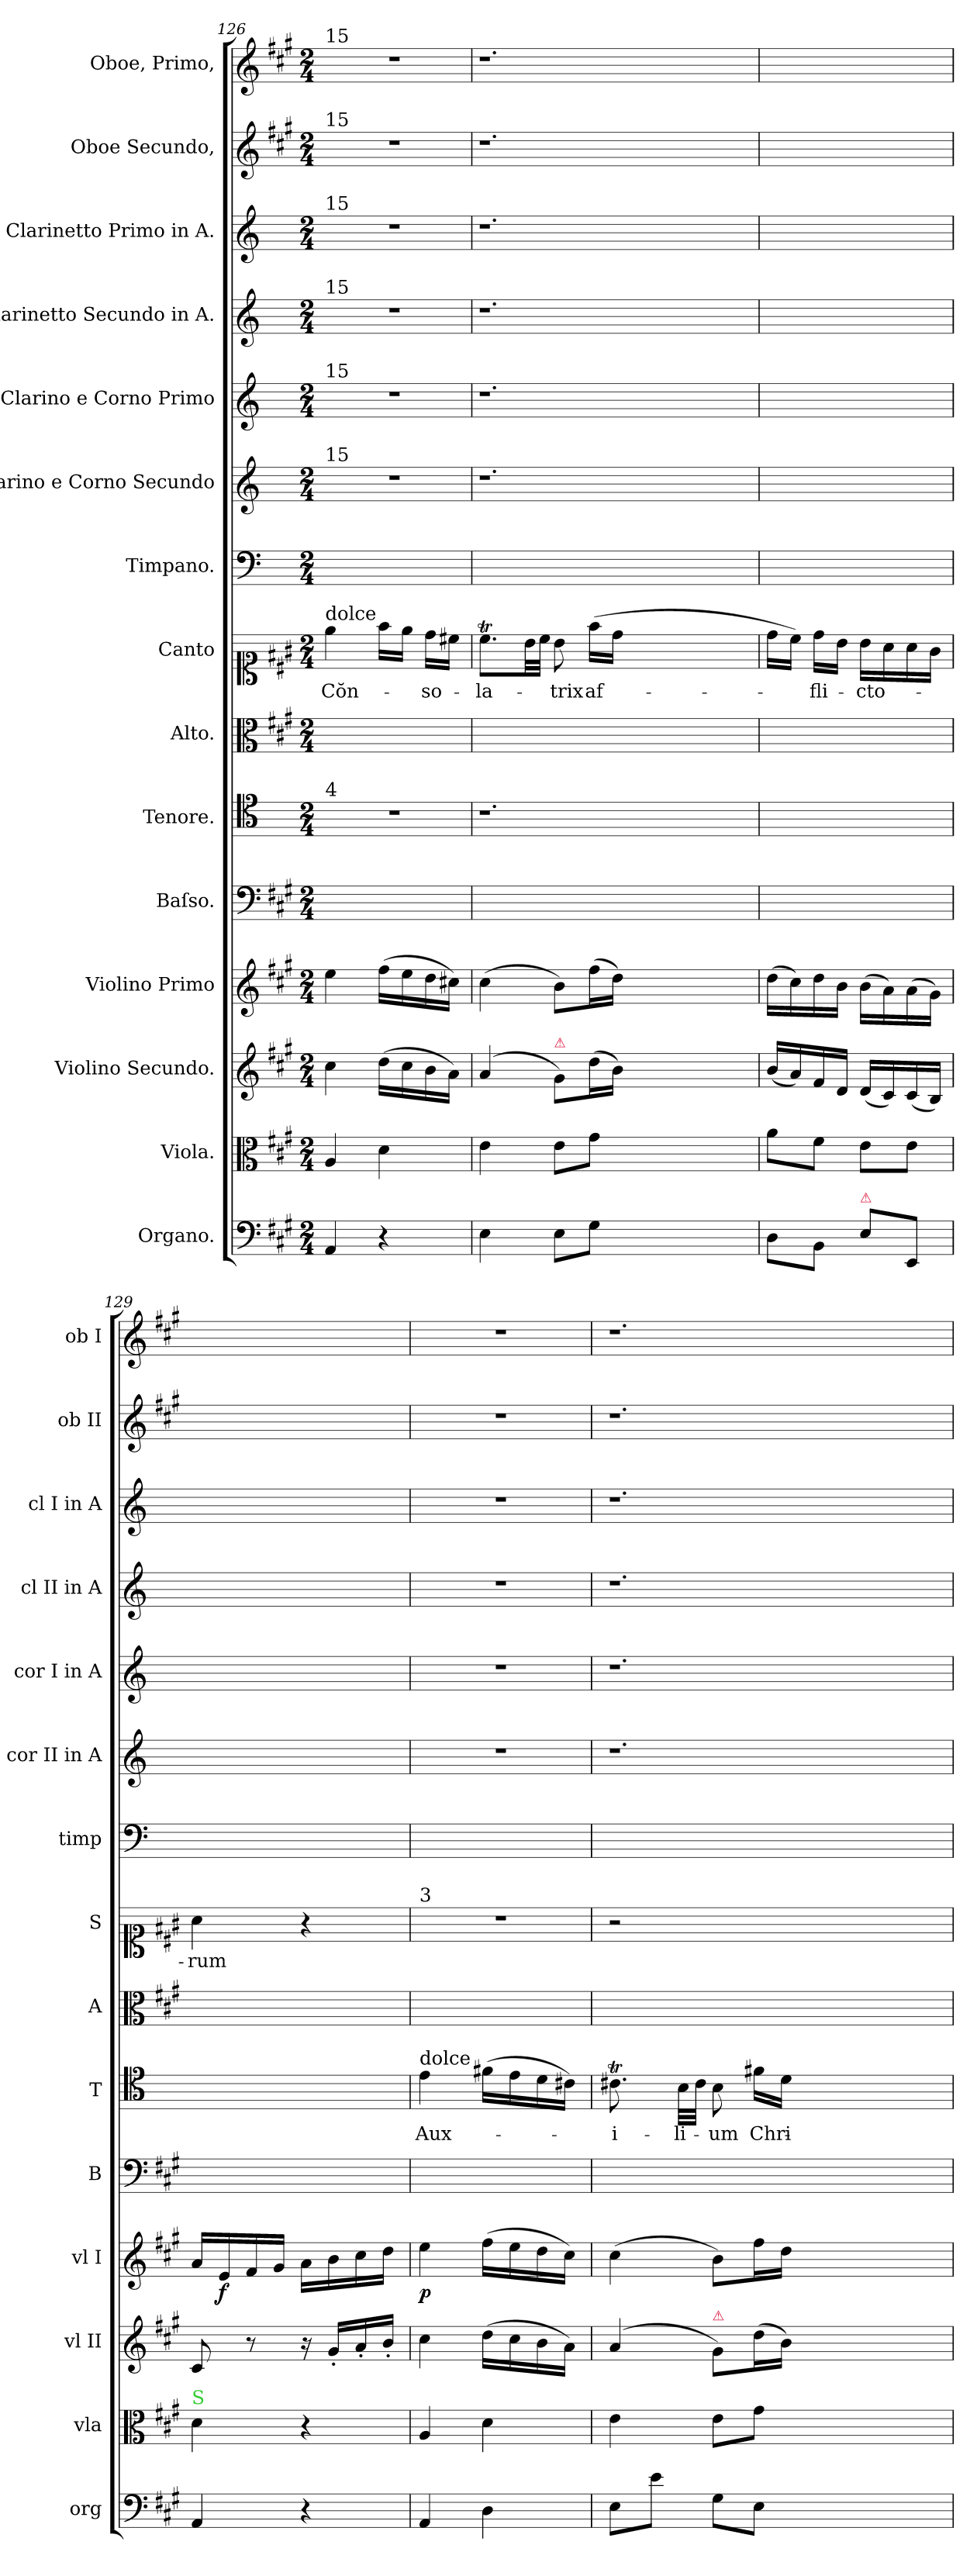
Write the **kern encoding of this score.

**kern	**kern	**dynam	**kern	**kern	**dynam	**kern	**kern	**text	**kern	**kern	**text	**kern	**kern	**kern	**kern	**kern	**kern	**kern
*part15	*part14	*part14	*part13	*part12	*part12	*part11	*part10	*part10	*part9	*part8	*part8	*part7	*part6	*part5	*part4	*part3	*part2	*part1
*staff15	*staff14	*staff14	*staff13	*staff12	*staff12	*staff11	*staff10	*staff10	*staff9	*staff8	*staff8	*staff7	*staff6	*staff5	*staff4	*staff3	*staff2	*staff1
*I"Organo.	*I"Viola.	*	*I"Violino Secundo.	*I"Violino Primo	*	*I"Baſso.	*I"Tenore.	*	*I"Alto.	*I"Canto	*	*I"Timpano.	*I"Clarino e Corno Secundo	*I"Clarino e Corno Primo	*I"Clarinetto Secundo in A.	*I"Clarinetto Primo in A.	*I"Oboe Secundo,	*I"Oboe, Primo,
*I'org	*I'vla	*	*I'vl II	*I'vl I	*	*I'B	*I'T	*	*I'A	*I'S	*	*I'timp	*I'cor II in A	*I'cor I in A	*I'cl II in A	*I'cl I in A	*I'ob II	*I'ob I
*clefF4	*clefC3	*	*clefG2	*clefG2	*	*clefF4	*clefC4	*	*clefC3	*clefC1	*	*clefF4	*clefG2	*clefG2	*clefG2	*clefG2	*clefG2	*clefG2
*	*	*	*	*	*	*	*	*	*	*	*	*	*ITrd2c3	*ITrd2c3	*ITrd2c3	*ITrd2c3	*	*
*k[f#c#g#]	*k[f#c#g#]	*	*k[f#c#g#]	*k[f#c#g#]	*	*k[f#c#g#]	*	*	*k[f#c#g#]	*k[f#c#g#]	*	*k[]	*k[f#c#g#]	*k[f#c#g#]	*k[f#c#g#]	*k[f#c#g#]	*k[f#c#g#]	*k[f#c#g#]
*A:	*A:	*	*A:	*A:	*	*A:	*	*	*A:	*A:	*	*	*	*	*	*	*A:	*A:
*M2/4	*M2/4	*	*M2/4	*M2/4	*	*M2/4	*M2/4	*	*M2/4	*M2/4	*	*M2/4	*M2/4	*M2/4	*M2/4	*M2/4	*M2/4	*M2/4
=126	=126	=126	=126	=126	=126	=126	=126	=126	=126	=126	=126	=126	=126	=126	=126	=126	=126	=126
!	!	!	!	!	!	!	!	!	!	!	!	!	!	!	!	!	!	!LO:TX:a:t=15
!	!	!	!	!	!	!	!	!	!	!	!	!	!	!	!	!	!LO:TX:a:t=15	!
!	!	!	!	!	!	!	!	!	!	!	!	!	!	!	!	!LO:TX:a:t=15	!	!
!	!	!	!	!	!	!	!	!	!	!	!	!	!	!	!LO:TX:a:t=15	!	!	!
!	!	!	!	!	!	!	!	!	!	!	!	!	!	!LO:TX:a:t=15	!	!	!	!
!	!	!	!	!	!	!	!	!	!	!	!	!	!LO:TX:a:t=15	!	!	!	!	!
!	!	!	!	!	!	!	!	!	!	!LO:TX:a:t=dolce	!	!	!	!	!	!	!	!
!	!	!	!	!	!	!	!LO:TX:a:t=4	!	!	!	!	!	!	!	!	!	!	!
!	!	!LO:DY:b	!	!	!	!	!	!	!	!	!	!	!	!	!	!	!	!
4AA/	4A/	piano	4cc#\	4ee\	.	2ryy	2r	.	2ryy	4ee\	Cŏn-	2ryy	2r	2r	2r	2r	2r	2r
4r	4d\	.	(16dd\LL	(16ff#\LL	.	.	.	.	.	16ff#\LL	.	.	.	.	.	.	.	.
.	.	.	16cc#\	16ee\	.	.	.	.	.	16ee\JJ	.	.	.	.	.	.	.	.
.	.	.	16b\	16dd\	.	.	.	.	.	16dd\LL	-so-	.	.	.	.	.	.	.
.	.	.	16a\JJ)	16cc#X\JJ)	.	.	.	.	.	16cc#X\JJ	.	.	.	.	.	.	.	.
=127	=127	=127	=127	=127	=127	=127	=127	=127	=127	=127	=127	=127	=127	=127	=127	=127	=127	=127
4E\	4e\	.	(<4a/	(4cc#\	.	2ryy	1.r	.	2ryy	8.cc#t\L	-la-	2ryy	1.r	1.r	1.r	1.r	1.r	1.r
.	.	.	.	.	.	.	.	.	.	32b\LL	.	.	.	.	.	.	.	.
.	.	.	.	.	.	.	.	.	.	32cc#\JJJ	.	.	.	.	.	.	.	.
!	!	!	!LO:TX:a:color=crimson:t=⚠	!	!	!	!	!	!	!	!	!	!	!	!	!	!	!
8E\L	8e\L	.	8g#/L)	8b\L)	.	.	.	.	.	8b\	-trix	.	.	.	.	.	.	.
8G#\J	8g#\J	.	(16dd\L	(16ff#\L	.	.	.	.	.	(16ff#\LL	af-	.	.	.	.	.	.	.
.	.	.	16b\JJ)	16dd\JJ)	.	.	.	.	.	16dd\JJ	.	.	.	.	.	.	.	.
1ryy	1ryy	.	1ryy	1ryy	.	1ryy	.	.	1ryy	1ryy	.	1ryy	.	.	.	.	.	.
=128	=128	=128	=128	=128	=128	=128	=128	=128	=128	=128	=128	=128	=128	=128	=128	=128	=128	=128
8D\L	8a\L	.	(16b/LL	(16dd\LL	.	2ryy	2ryy	.	2ryy	16dd\LL	.	2ryy	2ryy	2ryy	2ryy	2ryy	2ryy	2ryy
.	.	.	16a/)	16cc#\)	.	.	.	.	.	16cc#\JJ)	.	.	.	.	.	.	.	.
8BB\J	8f#\J	.	16f#/	16dd\	.	.	.	.	.	16dd\LL	-fli-	.	.	.	.	.	.	.
.	.	.	16d/JJ	16b\JJ	.	.	.	.	.	16b\JJ	.	.	.	.	.	.	.	.
!LO:TX:a:color=crimson:t=⚠	!	!	!	!	!	!	!	!	!	!	!	!	!	!	!	!	!	!
8E\L	8e\L	.	(16d/LL	(16b\LL	.	.	.	.	.	16b\LL	-cto-	.	.	.	.	.	.	.
.	.	.	16c#/)	16a\)	.	.	.	.	.	16a\	.	.	.	.	.	.	.	.
8EE/J	8e\J	.	(16c#/	(16a\	.	.	.	.	.	16a\	.	.	.	.	.	.	.	.
.	.	.	16B/JJ)	16g#\JJ)	.	.	.	.	.	16g#\JJ	.	.	.	.	.	.	.	.
=129	=129	=129	=129	=129	=129	=129	=129	=129	=129	=129	=129	=129	=129	=129	=129	=129	=129	=129
!	!LO:TX:a:color=limegreen:t=S	!	!	!	!	!	!	!	!	!	!	!	!	!	!	!	!	!
4AA/	4d\	.	8c#/	16a/LL	.	2ryy	2ryy	.	2ryy	4a\	-rum	2ryy	2ryy	2ryy	2ryy	2ryy	2ryy	2ryy
.	.	.	.	16e/	f	.	.	.	.	.	.	.	.	.	.	.	.	.
.	.	.	8r	16f#/	.	.	.	.	.	.	.	.	.	.	.	.	.	.
.	.	.	.	16g#/JJ	.	.	.	.	.	.	.	.	.	.	.	.	.	.
4r	4r	.	16r	16a\LL	.	.	.	.	.	4r	.	.	.	.	.	.	.	.
.	.	.	16g#'/LL	16b\	.	.	.	.	.	.	.	.	.	.	.	.	.	.
.	.	.	16a'/	16cc#\	.	.	.	.	.	.	.	.	.	.	.	.	.	.
.	.	.	16b'/JJ	16dd\JJ	.	.	.	.	.	.	.	.	.	.	.	.	.	.
=130	=130	=130	=130	=130	=130	=130	=130	=130	=130	=130	=130	=130	=130	=130	=130	=130	=130	=130
!	!	!	!	!	!	!	!	!	!	!LO:TX:a:t=3	!	!	!	!	!	!	!	!
!	!	!	!	!	!	!	!LO:TX:a:t=dolce	!	!	!	!	!	!	!	!	!	!	!
4AA/	4A/	.	4cc#\	4ee\	p	2ryy	4e\	Aux-	2ryy	2r	.	2ryy	2r	2r	2r	2r	2r	2r
4D\	4d\	.	(16dd\LL	(16ff#\LL	.	.	(16f#\LL	.	.	.	.	.	.	.	.	.	.	.
.	.	.	16cc#\	16ee\	.	.	16e\	.	.	.	.	.	.	.	.	.	.	.
.	.	.	16b\	16dd\	.	.	16d\	.	.	.	.	.	.	.	.	.	.	.
.	.	.	16a\JJ)	16cc#\JJ)	.	.	16c#X\JJ)	.	.	.	.	.	.	.	.	.	.	.
=131	=131	=131	=131	=131	=131	=131	=131	=131	=131	=131	=131	=131	=131	=131	=131	=131	=131	=131
8E\L	4e\	.	(<4a/	(4cc#\	.	2ryy	8.c#t\	-i-	2ryy	2r	.	2ryy	1.r	1.r	1.r	1.r	1.r	1.r
8e\J	.	.	.	.	.	.	.	.	.	.	.	.	.	.	.	.	.	.
.	.	.	.	.	.	.	32B\LLL	-li-	.	.	.	.	.	.	.	.	.	.
.	.	.	.	.	.	.	32c#\JJJ	.	.	.	.	.	.	.	.	.	.	.
!	!	!	!LO:TX:a:color=crimson:t=⚠	!	!	!	!	!	!	!	!	!	!	!	!	!	!	!
8G#\L	8e\L	.	8g#/L)	8b\L)	.	.	8B\	-um	.	.	.	.	.	.	.	.	.	.
8E\J	8g#\J	.	(16dd\L	16ff#\L	.	.	16f#\LL	Chri-	.	.	.	.	.	.	.	.	.	.
.	.	.	16b\JJ)	16dd\JJ	.	.	16d\JJ	.	.	.	.	.	.	.	.	.	.	.
1ryy	1ryy	.	1ryy	1ryy	.	1ryy	1ryy	.	1ryy	1ryy	.	1ryy	.	.	.	.	.	.
=	=	=	=	=	=	=	=	=	=	=	=	=	=	=	=	=	=	=
*-	*-	*-	*-	*-	*-	*-	*-	*-	*-	*-	*-	*-	*-	*-	*-	*-	*-	*-
